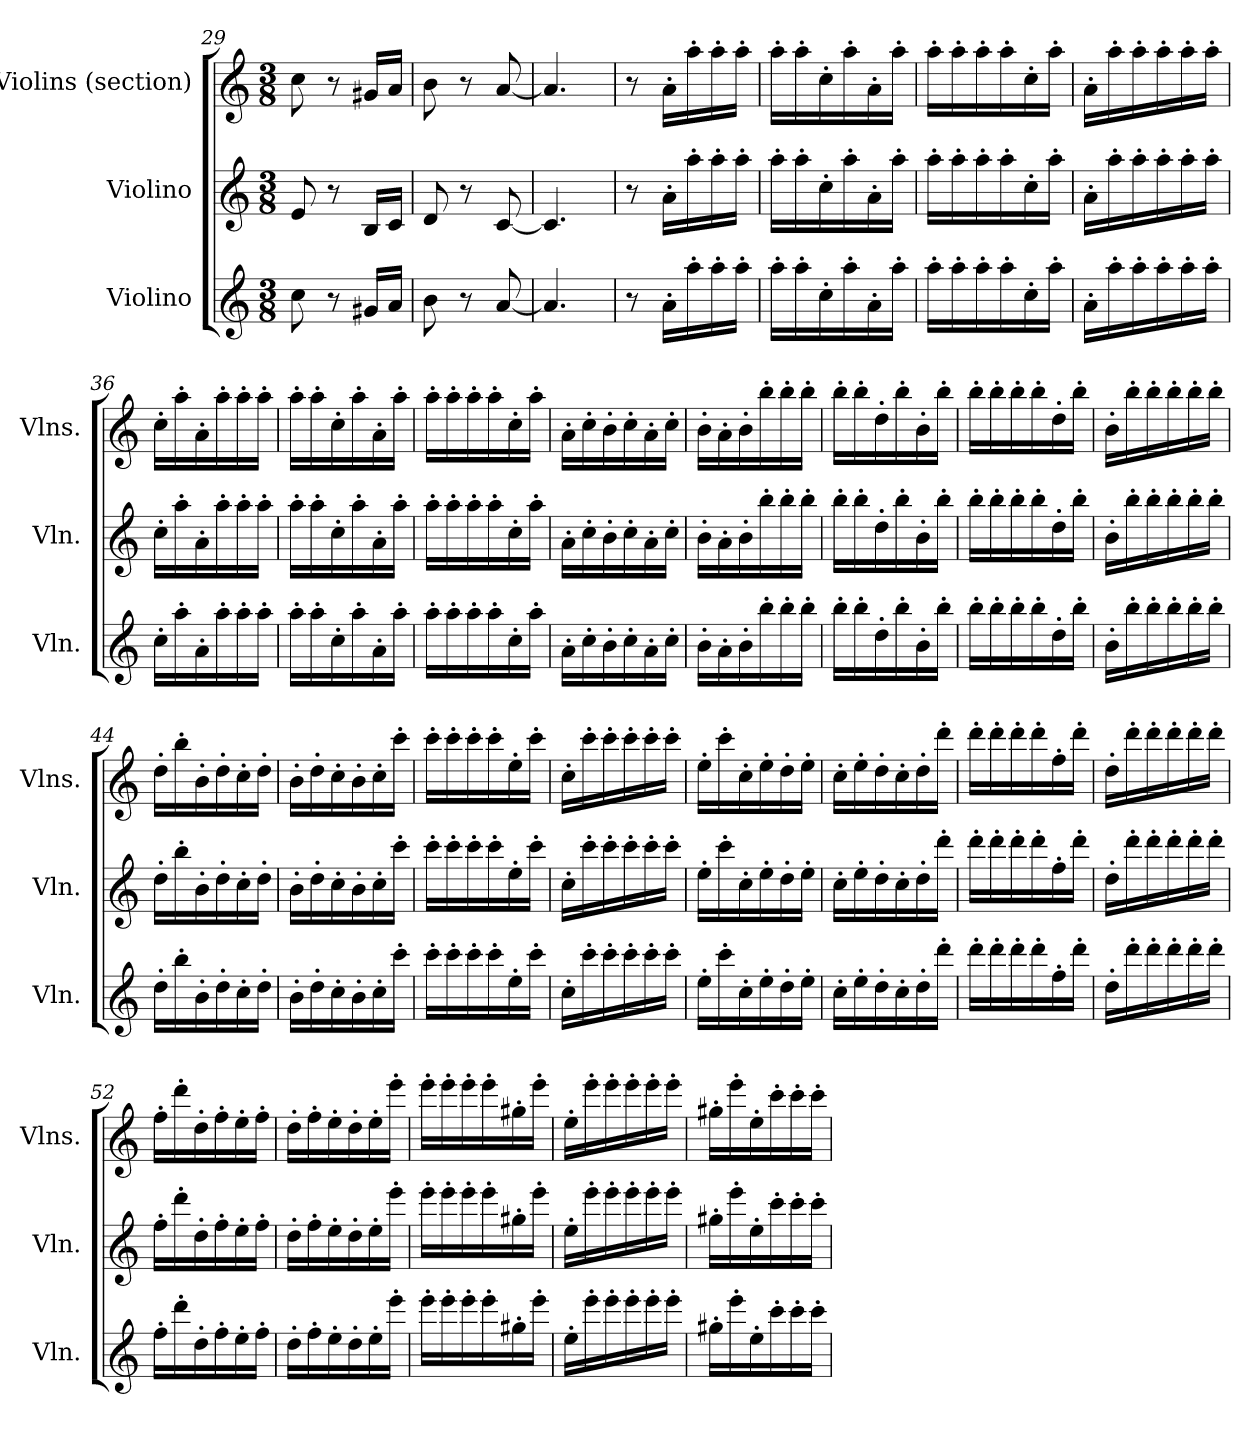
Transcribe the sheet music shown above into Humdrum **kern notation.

**kern	**kern	**kern
*part3	*part2	*part1
*staff3	*staff2	*staff1
*I"Violino	*I"Violino	*I"Violins (section)
*I'Vln.	*I'Vln.	*I'Vlns.
*clefG2	*clefG2	*clefG2
*k[]	*k[]	*k[]
*M3/8	*M3/8	*M3/8
=29	=29	=29
8cc\	8e/	8cc\
8r	8r	8r
16g#X/LL	16B/LL	16g#X/LL
16a/JJ	16c/JJ	16a/JJ
=30	=30	=30
8b\	8d/	8b\
8r	8r	8r
[8a/	[8c/	[8a/
=31	=31	=31
4.a/]	4.c/]	4.a/]
=32	=32	=32
8r	8r	8r
16a'\LL	16a'\LL	16a'\LL
16aa'\	16aa'\	16aa'\
16aa'\	16aa'\	16aa'\
16aa'\JJ	16aa'\JJ	16aa'\JJ
=33	=33	=33
16aa'\LL	16aa'\LL	16aa'\LL
16aa'\	16aa'\	16aa'\
16cc'\	16cc'\	16cc'\
16aa'\	16aa'\	16aa'\
16a'\	16a'\	16a'\
16aa'\JJ	16aa'\JJ	16aa'\JJ
!!LO:LB:g=z
=34	=34	=34
16aa'\LL	16aa'\LL	16aa'\LL
16aa'\	16aa'\	16aa'\
16aa'\	16aa'\	16aa'\
16aa'\	16aa'\	16aa'\
16cc'\	16cc'\	16cc'\
16aa'\JJ	16aa'\JJ	16aa'\JJ
=35	=35	=35
16a'\LL	16a'\LL	16a'\LL
16aa'\	16aa'\	16aa'\
16aa'\	16aa'\	16aa'\
16aa'\	16aa'\	16aa'\
16aa'\	16aa'\	16aa'\
16aa'\JJ	16aa'\JJ	16aa'\JJ
=36	=36	=36
16cc'\LL	16cc'\LL	16cc'\LL
16aa'\	16aa'\	16aa'\
16a'\	16a'\	16a'\
16aa'\	16aa'\	16aa'\
16aa'\	16aa'\	16aa'\
16aa'\JJ	16aa'\JJ	16aa'\JJ
=37	=37	=37
16aa'\LL	16aa'\LL	16aa'\LL
16aa'\	16aa'\	16aa'\
16cc'\	16cc'\	16cc'\
16aa'\	16aa'\	16aa'\
16a'\	16a'\	16a'\
16aa'\JJ	16aa'\JJ	16aa'\JJ
=38	=38	=38
16aa'\LL	16aa'\LL	16aa'\LL
16aa'\	16aa'\	16aa'\
16aa'\	16aa'\	16aa'\
16aa'\	16aa'\	16aa'\
16cc'\	16cc'\	16cc'\
16aa'\JJ	16aa'\JJ	16aa'\JJ
=39	=39	=39
16a'\LL	16a'\LL	16a'\LL
16cc'\	16cc'\	16cc'\
16b'\	16b'\	16b'\
16cc'\	16cc'\	16cc'\
16a'\	16a'\	16a'\
16cc'\JJ	16cc'\JJ	16cc'\JJ
!!LO:PB:g=z
=40	=40	=40
16b'\LL	16b'\LL	16b'\LL
16a'\	16a'\	16a'\
16b'\	16b'\	16b'\
16bb'\	16bb'\	16bb'\
16bb'\	16bb'\	16bb'\
16bb'\JJ	16bb'\JJ	16bb'\JJ
=41	=41	=41
16bb'\LL	16bb'\LL	16bb'\LL
16bb'\	16bb'\	16bb'\
16dd'\	16dd'\	16dd'\
16bb'\	16bb'\	16bb'\
16b'\	16b'\	16b'\
16bb'\JJ	16bb'\JJ	16bb'\JJ
=42	=42	=42
16bb'\LL	16bb'\LL	16bb'\LL
16bb'\	16bb'\	16bb'\
16bb'\	16bb'\	16bb'\
16bb'\	16bb'\	16bb'\
16dd'\	16dd'\	16dd'\
16bb'\JJ	16bb'\JJ	16bb'\JJ
=43	=43	=43
16b'\LL	16b'\LL	16b'\LL
16bb'\	16bb'\	16bb'\
16bb'\	16bb'\	16bb'\
16bb'\	16bb'\	16bb'\
16bb'\	16bb'\	16bb'\
16bb'\JJ	16bb'\JJ	16bb'\JJ
=44	=44	=44
16dd'\LL	16dd'\LL	16dd'\LL
16bb'\	16bb'\	16bb'\
16b'\	16b'\	16b'\
16dd'\	16dd'\	16dd'\
16cc'\	16cc'\	16cc'\
16dd'\JJ	16dd'\JJ	16dd'\JJ
=45	=45	=45
16b'\LL	16b'\LL	16b'\LL
16dd'\	16dd'\	16dd'\
16cc'\	16cc'\	16cc'\
16b'\	16b'\	16b'\
16cc'\	16cc'\	16cc'\
16ccc'\JJ	16ccc'\JJ	16ccc'\JJ
!!LO:LB:g=z
=46	=46	=46
16ccc'\LL	16ccc'\LL	16ccc'\LL
16ccc'\	16ccc'\	16ccc'\
16ccc'\	16ccc'\	16ccc'\
16ccc'\	16ccc'\	16ccc'\
16ee'\	16ee'\	16ee'\
16ccc'\JJ	16ccc'\JJ	16ccc'\JJ
=47	=47	=47
16cc'\LL	16cc'\LL	16cc'\LL
16ccc'\	16ccc'\	16ccc'\
16ccc'\	16ccc'\	16ccc'\
16ccc'\	16ccc'\	16ccc'\
16ccc'\	16ccc'\	16ccc'\
16ccc'\JJ	16ccc'\JJ	16ccc'\JJ
=48	=48	=48
16ee'\LL	16ee'\LL	16ee'\LL
16ccc'\	16ccc'\	16ccc'\
16cc'\	16cc'\	16cc'\
16ee'\	16ee'\	16ee'\
16dd'\	16dd'\	16dd'\
16ee'\JJ	16ee'\JJ	16ee'\JJ
=49	=49	=49
16cc'\LL	16cc'\LL	16cc'\LL
16ee'\	16ee'\	16ee'\
16dd'\	16dd'\	16dd'\
16cc'\	16cc'\	16cc'\
16dd'\	16dd'\	16dd'\
16ddd'\JJ	16ddd'\JJ	16ddd'\JJ
=50	=50	=50
16ddd'\LL	16ddd'\LL	16ddd'\LL
16ddd'\	16ddd'\	16ddd'\
16ddd'\	16ddd'\	16ddd'\
16ddd'\	16ddd'\	16ddd'\
16ff'\	16ff'\	16ff'\
16ddd'\JJ	16ddd'\JJ	16ddd'\JJ
=51	=51	=51
16dd'\LL	16dd'\LL	16dd'\LL
16ddd'\	16ddd'\	16ddd'\
16ddd'\	16ddd'\	16ddd'\
16ddd'\	16ddd'\	16ddd'\
16ddd'\	16ddd'\	16ddd'\
16ddd'\JJ	16ddd'\JJ	16ddd'\JJ
!!LO:LB:g=z
=52	=52	=52
16ff'\LL	16ff'\LL	16ff'\LL
16ddd'\	16ddd'\	16ddd'\
16dd'\	16dd'\	16dd'\
16ff'\	16ff'\	16ff'\
16ee'\	16ee'\	16ee'\
16ff'\JJ	16ff'\JJ	16ff'\JJ
=53	=53	=53
16dd'\LL	16dd'\LL	16dd'\LL
16ff'\	16ff'\	16ff'\
16ee'\	16ee'\	16ee'\
16dd'\	16dd'\	16dd'\
16ee'\	16ee'\	16ee'\
16eee'\JJ	16eee'\JJ	16eee'\JJ
=54	=54	=54
16eee'\LL	16eee'\LL	16eee'\LL
16eee'\	16eee'\	16eee'\
16eee'\	16eee'\	16eee'\
16eee'\	16eee'\	16eee'\
16gg#X'\	16gg#X'\	16gg#X'\
16eee'\JJ	16eee'\JJ	16eee'\JJ
=55	=55	=55
16ee'\LL	16ee'\LL	16ee'\LL
16eee'\	16eee'\	16eee'\
16eee'\	16eee'\	16eee'\
16eee'\	16eee'\	16eee'\
16eee'\	16eee'\	16eee'\
16eee'\JJ	16eee'\JJ	16eee'\JJ
=56	=56	=56
16gg#X'\LL	16gg#X'\LL	16gg#X'\LL
16eee'\	16eee'\	16eee'\
16ee'\	16ee'\	16ee'\
16ccc'\	16ccc'\	16ccc'\
16ccc'\	16ccc'\	16ccc'\
16ccc'\JJ	16ccc'\JJ	16ccc'\JJ
=	=	=
*-	*-	*-
